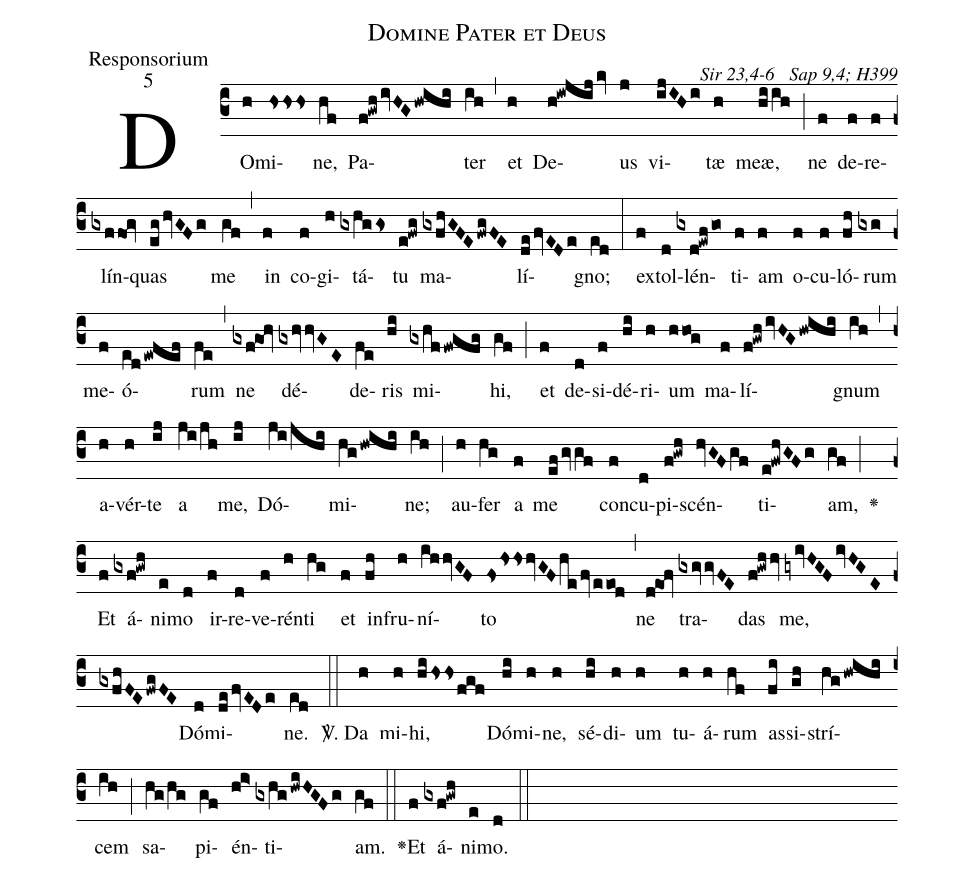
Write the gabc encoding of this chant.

name:Domine Pater et Deus;
office-part:Responsorium;
mode:5;
commentary:Sir 23,4-6 ꝟ Sap 9,4; H399;
%%
(c3)DO(h)mi(hsss)ne,(hf) Pa(f!gwhivHGhwihi)ter(ih) (,) et(h) De(h!iwjijkv)us(j) vi(ijIHi)tæ(h) meæ,(hi/ih) (;) ne(f) de(f)re(f)lín(gxffog)quas(eghvGFg) me(gf) (,) in(f) co(f)gi(h)tá(gxhggs)tu(e!fwg) ma(gxfhGFEfwgFE)lí(defvEDe)gno;(ed) (:)
ex(f)tol(d)lén(gxd!ewf/go)ti(f)am(f) o(f)cu(f)ló(fh)rum(gxg) me(f)ó(edewfef)rum(fe) (,) ne(gxf!goh) dé(gxhvvGE)de(fe)ris(hi) mi(gxhf/fwgfg)hi,(gf) (;) et(f) de(d)si(f)dé(hi)ri(h)um(hhog) ma(f)lí(f!gwh/ivHGhwihi)gnum(ih) (,) a(h)vér(h)te(ij) a(ji/jh) me,(ij) Dó(ji/jhi)mi(hghwihi)ne;(ih) (;)
au(h)fer(hg) a(f) me(efgvgf) con(f)cu(d)pi(f!gwh)scén(hvGFgf)ti(e!fwhGFg)am,(gf) (;)
<v>\greheightstar</v>()
Et(f) á(gxf!gwh)ni(e)mo(d) ir(f)re(d)ve(f)rén(h)ti(hg) et(f) in(fh)fru(h)ní(ihhvGF)to(fshsshvGFhefveeod) (,) ne(d!eof) tra(gxgvvFE)das(f!gwhhv) me,(gyivHGFivHGEgxfhFEfwgFE) Dó(d)mi(defvEDe)ne.(ed) (::)

<sp>V/</sp>.
Da(h) mi(h)hi,(hi/hssfgf) Dó(hi)mi(h)ne,(h) sé(hi)di(h)um(h) tu(h)á(h)rum(hf) as(fi)si(gh)strí(hghwihi)cem(ih) (;) sa(hg/hg)pi(gf)én(hi>)ti(gxhghwiHGFg)am.(gf) (::)

<v>\greheightstar</v> Et(f) á(gxf!gwh)ni(e)mo.(d) (::)
